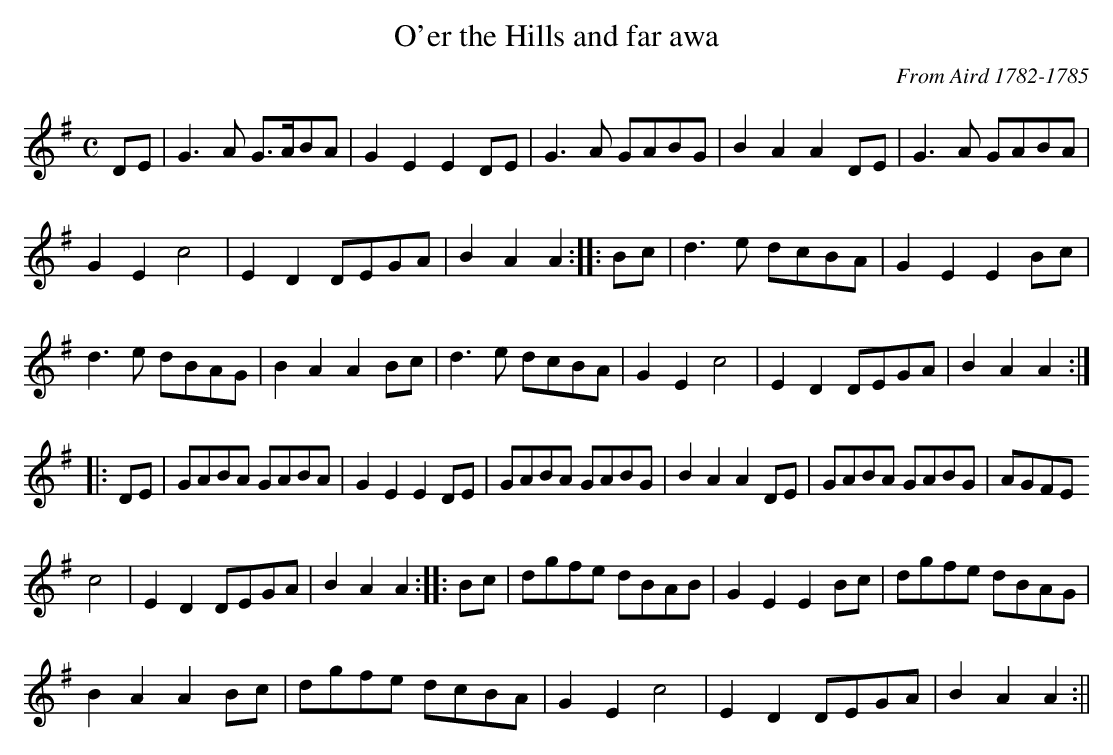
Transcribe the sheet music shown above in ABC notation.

X:1
T:O'er the Hills and far awa
C:From Aird 1782-1785
M:C
K:G
DE | G3 A G>ABA | G2 E2 E2 DE | G3 A GABG | B2 A2 A2 DE | G3 A GABA |
G2 E2 c4 | E2 D2 DEGA | B2 A2 A2 :||: Bc | d3 e dcBA | G2 E2 E2 Bc |
d3 e dBAG | B2 A2 A2 Bc | d3 e dcBA | G2 E2 c4 | E2 D2 DEGA | B2 A2 A2 :|
|:DE | GABA GABA | G2 E2 E2 DE | GABA GABG | B2 A2 A2 DE | GABA GABG | AGFE
c4 | E2 D2 DEGA | B2 A2 A2 :||: Bc | dgfe dBAB | G2 E2 E2 Bc | dgfe dBAG |
B2 A2 A2 Bc | dgfe dcBA | G2 E2 c4 | E2 D2 DEGA | B2 A2 A2 :||
